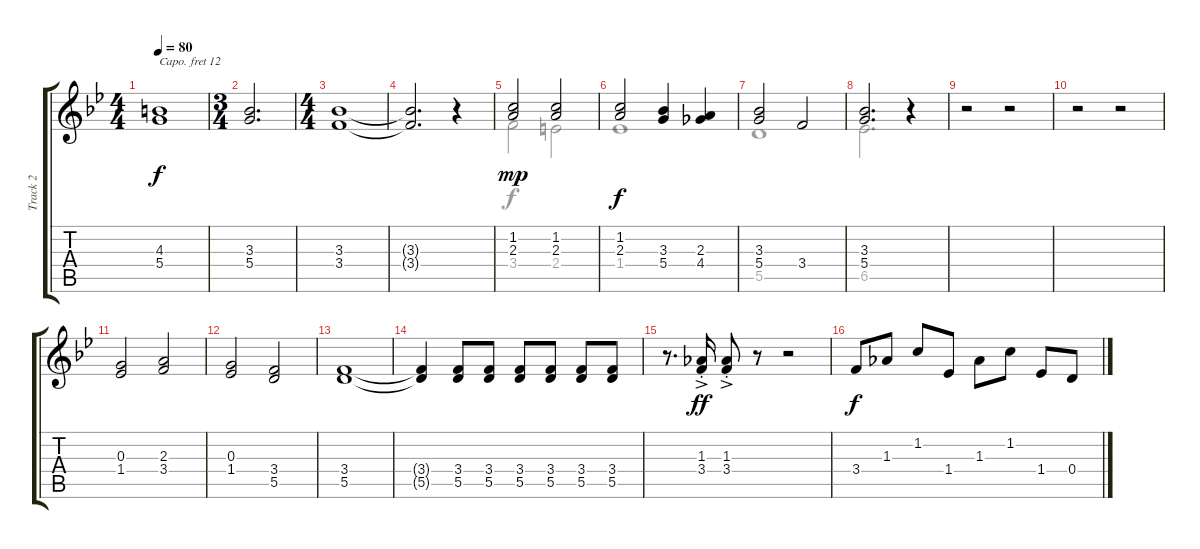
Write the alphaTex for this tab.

\track ("Track 2" "Track 2") {instrument trumpet}
\staff {score tabs}
\capo 12
\tuning (E4 B3 G3 D3 A2 E2) {hide}
\voice
\ts (4 4)
\tempo 80
\clef g2
\ks bb
(4.3 5.4).1{dy f} |
\ts (3 4)
(3.3 5.4).2{d} |
\ts (4 4)
(3.3 3.4).1 |
(3.3{t} 3.4{t}).2{d} r.4 |
(1.2 2.3).2{dy mp} (1.2 2.3).2 |
(1.2 2.3).2{dy f} (3.3 5.4).4 (2.3 4.4).4 |
(3.3 5.4).2 3.4.2 |
(3.3 5.4).2{d} r.4 |
r.2 r.2 |
r.2 r.2 |
(0.3 1.4).2 (2.3 3.4).2 |
(0.3 1.4).2 (3.4 5.5).2 |
(3.4 5.5).1 |
(3.4{t} 5.5{t}).4 (3.4 5.5).8 (3.4 5.5).8 (3.4 5.5).8 (3.4 5.5).8 (3.4 5.5).8 (3.4 5.5).8 |
r.8{d} (1.3{ac st} 3.4{ac st}).16{dy ff} (1.3{ac st} 3.4{ac st}).8 r.8 r.2 |
3.4.8{dy f} 1.3.8 1.2.8 1.4.8 1.3.8 1.2.8 1.4.8 0.4.8
\voice
\clef g2
\ottava regular
\simile none
\ks bb
|
|
|
|
3.4.2 2.4.2 |
1.4.1 |
5.5.1 |
6.5.2{d} r.4 |
|
|
|
|
|
|
|
